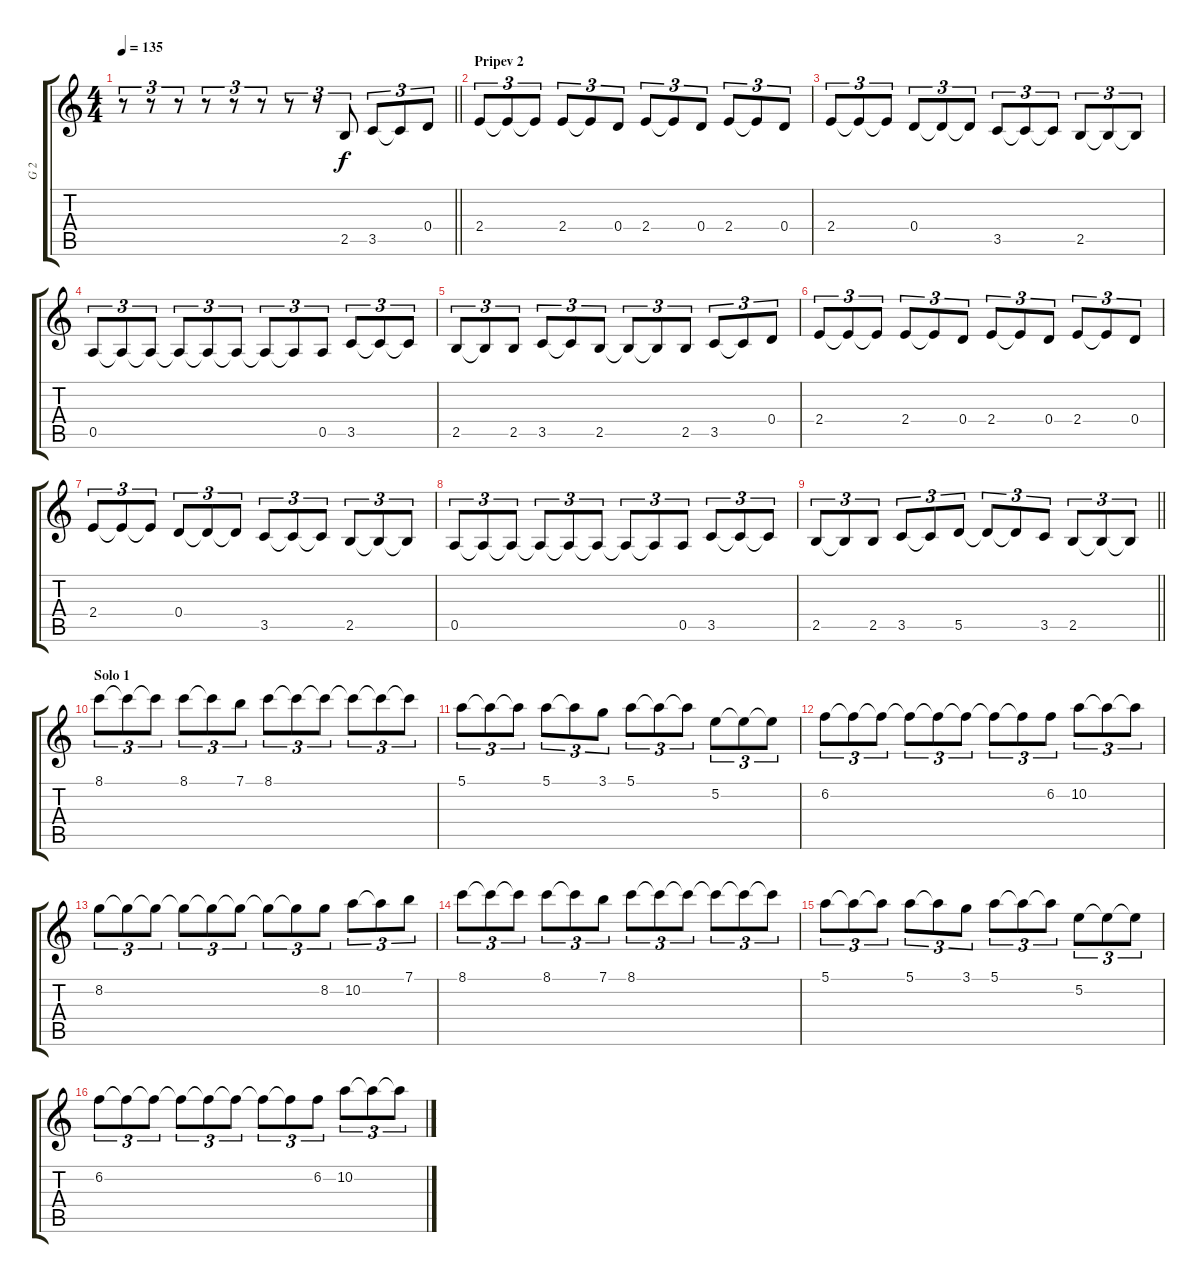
\track ("G 2" "G 2") {instrument acousticguitarsteel}
\staff {score tabs}
\tuning (E4 B3 G3 D3 A2 E2) {hide}
\ts (4 4)
\tempo 135
\clef g2
\barLineRight lightlight
\ks c
r.8{tu (3 2) dy f} r.8{tu (3 2)} r.8{tu (3 2)} r.8{tu (3 2)} r.8{tu (3 2)} r.8{tu (3 2)} r.8{tu (3 2)} r.8{tu (3 2)} 2.5.8{tu (3 2)} 3.5.8{tu (3 2)} 3.5{t}.8{tu (3 2)} 0.4.8{tu (3 2)} |
\section ("" "Pripev 2")
2.4.8{tu (3 2)} 2.4{t}.8{tu (3 2)} 2.4{t}.8{tu (3 2)} 2.4.8{tu (3 2)} 2.4{t}.8{tu (3 2)} 0.4.8{tu (3 2)} 2.4.8{tu (3 2)} 2.4{t}.8{tu (3 2)} 0.4.8{tu (3 2)} 2.4.8{tu (3 2)} 2.4{t}.8{tu (3 2)} 0.4.8{tu (3 2)} |
2.4.8{tu (3 2)} 2.4{t}.8{tu (3 2)} 2.4{t}.8{tu (3 2)} 0.4.8{tu (3 2)} 0.4{t}.8{tu (3 2)} 0.4{t}.8{tu (3 2)} 3.5.8{tu (3 2)} 3.5{t}.8{tu (3 2)} 3.5{t}.8{tu (3 2)} 2.5.8{tu (3 2)} 2.5{t}.8{tu (3 2)} 2.5{t}.8{tu (3 2)} |
0.5.8{tu (3 2)} 0.5{t}.8{tu (3 2)} 0.5{t}.8{tu (3 2)} 0.5{t}.8{tu (3 2)} 0.5{t}.8{tu (3 2)} 0.5{t}.8{tu (3 2)} 0.5{t}.8{tu (3 2)} 0.5{t}.8{tu (3 2)} 0.5.8{tu (3 2)} 3.5.8{tu (3 2)} 3.5{t}.8{tu (3 2)} 3.5{t}.8{tu (3 2)} |
2.5.8{tu (3 2)} 2.5{t}.8{tu (3 2)} 2.5.8{tu (3 2)} 3.5.8{tu (3 2)} 3.5{t}.8{tu (3 2)} 2.5.8{tu (3 2)} 2.5{t}.8{tu (3 2)} 2.5{t}.8{tu (3 2)} 2.5.8{tu (3 2)} 3.5.8{tu (3 2)} 3.5{t}.8{tu (3 2)} 0.4.8{tu (3 2)} |
2.4.8{tu (3 2)} 2.4{t}.8{tu (3 2)} 2.4{t}.8{tu (3 2)} 2.4.8{tu (3 2)} 2.4{t}.8{tu (3 2)} 0.4.8{tu (3 2)} 2.4.8{tu (3 2)} 2.4{t}.8{tu (3 2)} 0.4.8{tu (3 2)} 2.4.8{tu (3 2)} 2.4{t}.8{tu (3 2)} 0.4.8{tu (3 2)} |
2.4.8{tu (3 2)} 2.4{t}.8{tu (3 2)} 2.4{t}.8{tu (3 2)} 0.4.8{tu (3 2)} 0.4{t}.8{tu (3 2)} 0.4{t}.8{tu (3 2)} 3.5.8{tu (3 2)} 3.5{t}.8{tu (3 2)} 3.5{t}.8{tu (3 2)} 2.5.8{tu (3 2)} 2.5{t}.8{tu (3 2)} 2.5{t}.8{tu (3 2)} |
0.5.8{tu (3 2)} 0.5{t}.8{tu (3 2)} 0.5{t}.8{tu (3 2)} 0.5{t}.8{tu (3 2)} 0.5{t}.8{tu (3 2)} 0.5{t}.8{tu (3 2)} 0.5{t}.8{tu (3 2)} 0.5{t}.8{tu (3 2)} 0.5.8{tu (3 2)} 3.5.8{tu (3 2)} 3.5{t}.8{tu (3 2)} 3.5{t}.8{tu (3 2)} |
\barLineRight lightlight
2.5.8{tu (3 2)} 2.5{t}.8{tu (3 2)} 2.5.8{tu (3 2)} 3.5.8{tu (3 2)} 3.5{t}.8{tu (3 2)} 5.5.8{tu (3 2)} 5.5{t}.8{tu (3 2)} 5.5{t}.8{tu (3 2)} 3.5.8{tu (3 2)} 2.5.8{tu (3 2)} 2.5{t}.8{tu (3 2)} 2.5{t}.8{tu (3 2)} |
\section ("" "Solo 1")
8.1.8{tu (3 2)} 8.1{t}.8{tu (3 2)} 8.1{t}.8{tu (3 2)} 8.1.8{tu (3 2)} 8.1{t}.8{tu (3 2)} 7.1.8{tu (3 2)} 8.1.8{tu (3 2)} 8.1{t}.8{tu (3 2)} 8.1{t}.8{tu (3 2)} 8.1{t}.8{tu (3 2)} 8.1{t}.8{tu (3 2)} 8.1{t}.8{tu (3 2)} |
5.1.8{tu (3 2)} 5.1{t}.8{tu (3 2)} 5.1{t}.8{tu (3 2)} 5.1.8{tu (3 2)} 5.1{t}.8{tu (3 2)} 3.1.8{tu (3 2)} 5.1.8{tu (3 2)} 5.1{t}.8{tu (3 2)} 5.1{t}.8{tu (3 2)} 5.2.8{tu (3 2)} 5.2{t}.8{tu (3 2)} 5.2{t}.8{tu (3 2)} |
6.2.8{tu (3 2)} 6.2{t}.8{tu (3 2)} 6.2{t}.8{tu (3 2)} 6.2{t}.8{tu (3 2)} 6.2{t}.8{tu (3 2)} 6.2{t}.8{tu (3 2)} 6.2{t}.8{tu (3 2)} 6.2{t}.8{tu (3 2)} 6.2.8{tu (3 2)} 10.2.8{tu (3 2)} 10.2{t}.8{tu (3 2)} 10.2{t}.8{tu (3 2)} |
8.2.8{tu (3 2)} 8.2{t}.8{tu (3 2)} 8.2{t}.8{tu (3 2)} 8.2{t}.8{tu (3 2)} 8.2{t}.8{tu (3 2)} 8.2{t}.8{tu (3 2)} 8.2{t}.8{tu (3 2)} 8.2{t}.8{tu (3 2)} 8.2.8{tu (3 2)} 10.2.8{tu (3 2)} 10.2{t}.8{tu (3 2)} 7.1.8{tu (3 2)} |
8.1.8{tu (3 2)} 8.1{t}.8{tu (3 2)} 8.1{t}.8{tu (3 2)} 8.1.8{tu (3 2)} 8.1{t}.8{tu (3 2)} 7.1.8{tu (3 2)} 8.1.8{tu (3 2)} 8.1{t}.8{tu (3 2)} 8.1{t}.8{tu (3 2)} 8.1{t}.8{tu (3 2)} 8.1{t}.8{tu (3 2)} 8.1{t}.8{tu (3 2)} |
5.1.8{tu (3 2)} 5.1{t}.8{tu (3 2)} 5.1{t}.8{tu (3 2)} 5.1.8{tu (3 2)} 5.1{t}.8{tu (3 2)} 3.1.8{tu (3 2)} 5.1.8{tu (3 2)} 5.1{t}.8{tu (3 2)} 5.1{t}.8{tu (3 2)} 5.2.8{tu (3 2)} 5.2{t}.8{tu (3 2)} 5.2{t}.8{tu (3 2)} |
6.2.8{tu (3 2)} 6.2{t}.8{tu (3 2)} 6.2{t}.8{tu (3 2)} 6.2{t}.8{tu (3 2)} 6.2{t}.8{tu (3 2)} 6.2{t}.8{tu (3 2)} 6.2{t}.8{tu (3 2)} 6.2{t}.8{tu (3 2)} 6.2.8{tu (3 2)} 10.2.8{tu (3 2)} 10.2{t}.8{tu (3 2)} 10.2{t}.8{tu (3 2)}
